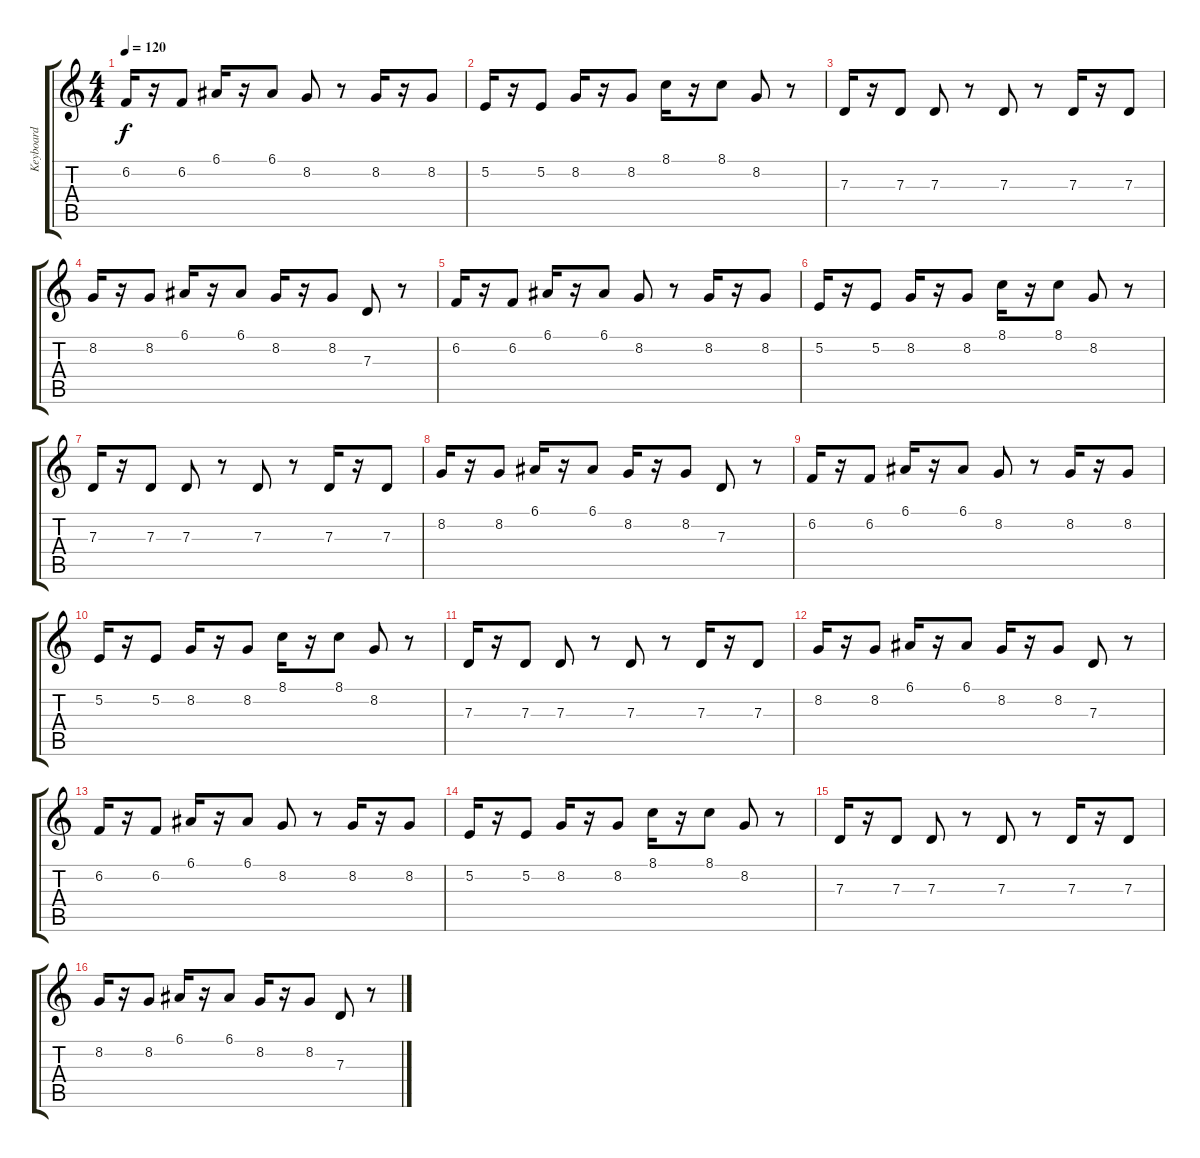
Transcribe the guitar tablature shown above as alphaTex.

\track ("Keyboard" "Keyboard") {instrument accordion}
\staff {score tabs}
\tuning (E4 B3 G3 D3 A2 E2) {hide}
\ts (4 4)
\tempo 120
\clef g2
\ks c
6.2.16{dy f} r.16 6.2.8 6.1.16 r.16 6.1.8 8.2.8 r.8 8.2.16 r.16 8.2.8 |
5.2.16 r.16 5.2.8 8.2.16 r.16 8.2.8 8.1.16 r.16 8.1.8 8.2.8 r.8 |
7.3.16 r.16 7.3.8 7.3.8 r.8 7.3.8 r.8 7.3.16 r.16 7.3.8 |
8.2.16 r.16 8.2.8 6.1.16 r.16 6.1.8 8.2.16 r.16 8.2.8 7.3.8 r.8 |
6.2.16 r.16 6.2.8 6.1.16 r.16 6.1.8 8.2.8 r.8 8.2.16 r.16 8.2.8 |
5.2.16 r.16 5.2.8 8.2.16 r.16 8.2.8 8.1.16 r.16 8.1.8 8.2.8 r.8 |
7.3.16 r.16 7.3.8 7.3.8 r.8 7.3.8 r.8 7.3.16 r.16 7.3.8 |
8.2.16 r.16 8.2.8 6.1.16 r.16 6.1.8 8.2.16 r.16 8.2.8 7.3.8 r.8 |
6.2.16 r.16 6.2.8 6.1.16 r.16 6.1.8 8.2.8 r.8 8.2.16 r.16 8.2.8 |
5.2.16 r.16 5.2.8 8.2.16 r.16 8.2.8 8.1.16 r.16 8.1.8 8.2.8 r.8 |
7.3.16 r.16 7.3.8 7.3.8 r.8 7.3.8 r.8 7.3.16 r.16 7.3.8 |
8.2.16 r.16 8.2.8 6.1.16 r.16 6.1.8 8.2.16 r.16 8.2.8 7.3.8 r.8 |
6.2.16 r.16 6.2.8 6.1.16 r.16 6.1.8 8.2.8 r.8 8.2.16 r.16 8.2.8 |
5.2.16 r.16 5.2.8 8.2.16 r.16 8.2.8 8.1.16 r.16 8.1.8 8.2.8 r.8 |
7.3.16 r.16 7.3.8 7.3.8 r.8 7.3.8 r.8 7.3.16 r.16 7.3.8 |
8.2.16 r.16 8.2.8 6.1.16 r.16 6.1.8 8.2.16 r.16 8.2.8 7.3.8 r.8
